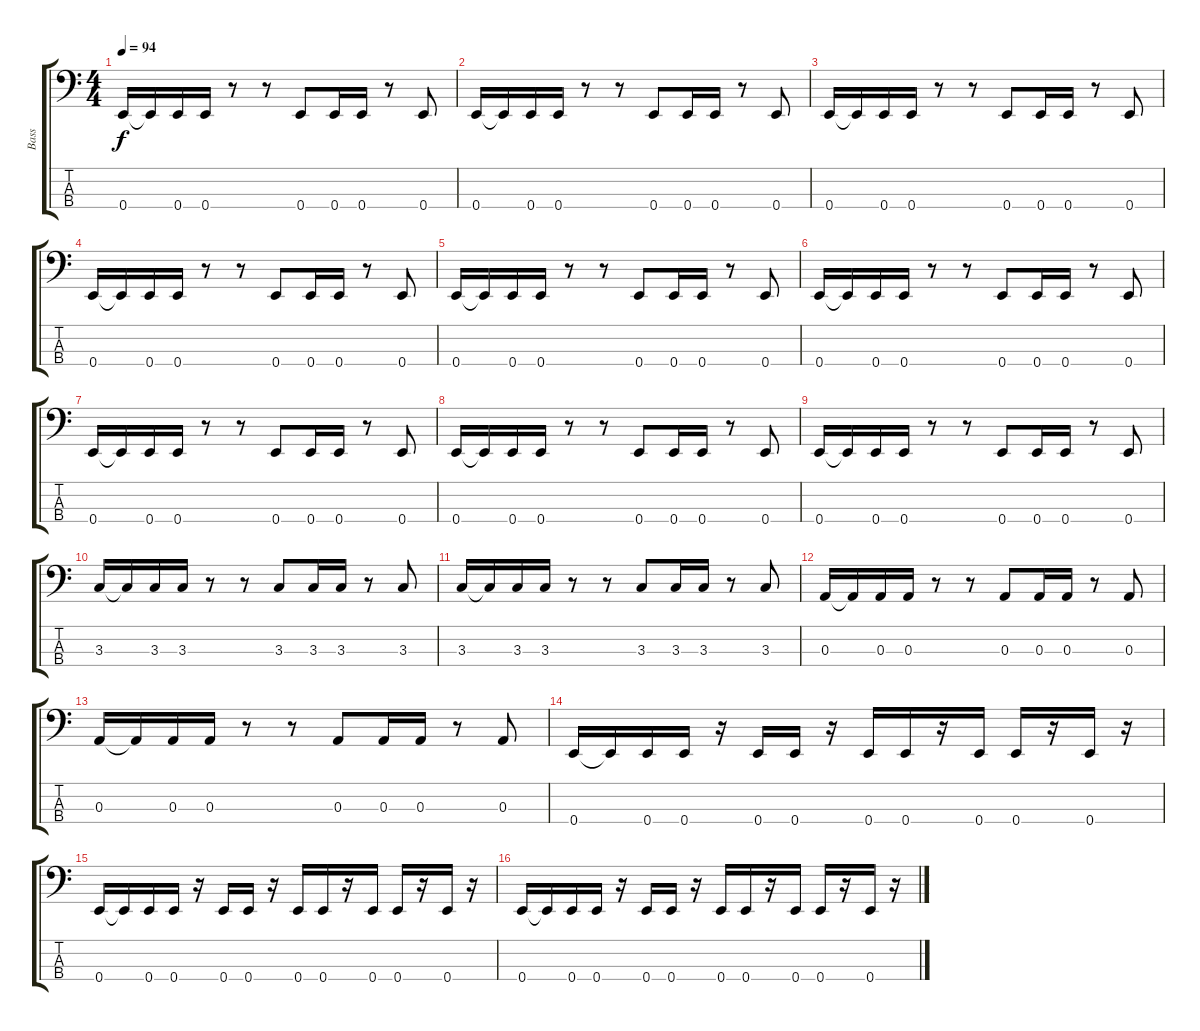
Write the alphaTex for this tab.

\track ("Bass" "Bass") {instrument electricbassfinger}
\staff {score tabs}
\tuning (G2 D2 A1 E1) {hide}
\ts (4 4)
\tempo 94
\clef f4
\ks c
0.4.16{dy f} 0.4{t}.16 0.4.16 0.4.16 r.8 r.8 0.4.8 0.4.16 0.4.16 r.8 0.4.8 |
0.4.16 0.4{t}.16 0.4.16 0.4.16 r.8 r.8 0.4.8 0.4.16 0.4.16 r.8 0.4.8 |
0.4.16 0.4{t}.16 0.4.16 0.4.16 r.8 r.8 0.4.8 0.4.16 0.4.16 r.8 0.4.8 |
0.4.16 0.4{t}.16 0.4.16 0.4.16 r.8 r.8 0.4.8 0.4.16 0.4.16 r.8 0.4.8 |
0.4.16 0.4{t}.16 0.4.16 0.4.16 r.8 r.8 0.4.8 0.4.16 0.4.16 r.8 0.4.8 |
0.4.16 0.4{t}.16 0.4.16 0.4.16 r.8 r.8 0.4.8 0.4.16 0.4.16 r.8 0.4.8 |
0.4.16 0.4{t}.16 0.4.16 0.4.16 r.8 r.8 0.4.8 0.4.16 0.4.16 r.8 0.4.8 |
0.4.16 0.4{t}.16 0.4.16 0.4.16 r.8 r.8 0.4.8 0.4.16 0.4.16 r.8 0.4.8 |
0.4.16 0.4{t}.16 0.4.16 0.4.16 r.8 r.8 0.4.8 0.4.16 0.4.16 r.8 0.4.8 |
3.3.16 3.3{t}.16 3.3.16 3.3.16 r.8 r.8 3.3.8 3.3.16 3.3.16 r.8 3.3.8 |
3.3.16 3.3{t}.16 3.3.16 3.3.16 r.8 r.8 3.3.8 3.3.16 3.3.16 r.8 3.3.8 |
0.3.16 0.3{t}.16 0.3.16 0.3.16 r.8 r.8 0.3.8 0.3.16 0.3.16 r.8 0.3.8 |
0.3.16 0.3{t}.16 0.3.16 0.3.16 r.8 r.8 0.3.8 0.3.16 0.3.16 r.8 0.3.8 |
0.4.16 0.4{t}.16 0.4.16 0.4.16 r.16 0.4.16 0.4.16 r.16 0.4.16 0.4.16 r.16 0.4.16 0.4.16 r.16 0.4.16 r.16 |
0.4.16 0.4{t}.16 0.4.16 0.4.16 r.16 0.4.16 0.4.16 r.16 0.4.16 0.4.16 r.16 0.4.16 0.4.16 r.16 0.4.16 r.16 |
0.4.16 0.4{t}.16 0.4.16 0.4.16 r.16 0.4.16 0.4.16 r.16 0.4.16 0.4.16 r.16 0.4.16 0.4.16 r.16 0.4.16 r.16
